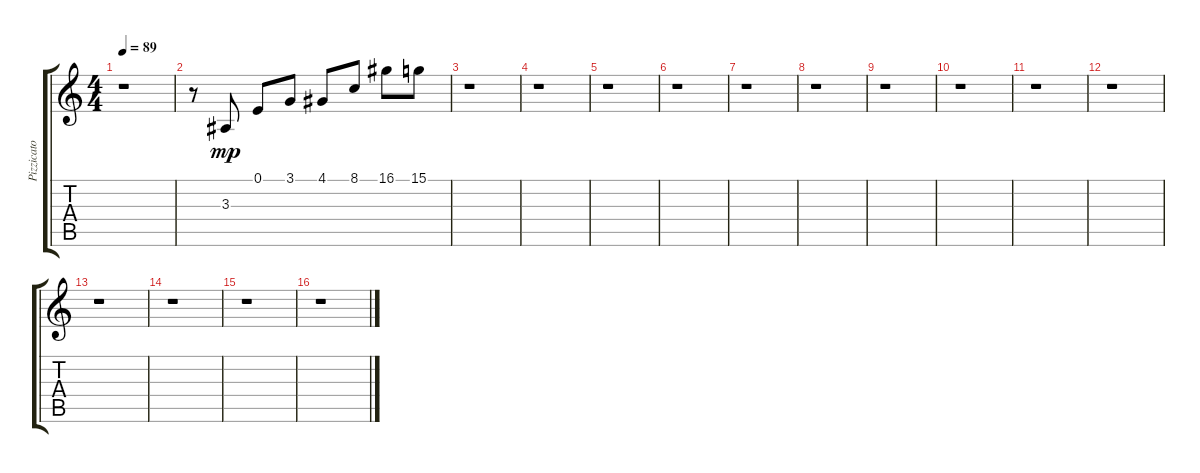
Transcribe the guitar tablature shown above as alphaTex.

\track ("Pizzicato violins" "Pizzicato ") {instrument pizzicatostrings}
\staff {score tabs}
\tuning (E4 B3 G3 D3 A2 E2) {hide}
\ts (4 4)
\tempo 89
\clef g2
\ks c
r.1{dy mp} |
r.8 3.3.8 0.1.8 3.1.8 4.1.8 8.1.8 16.1.8 15.1.8 |
r.1 |
r.1 |
r.1 |
r.1 |
r.1 |
r.1 |
r.1 |
r.1 |
r.1 |
r.1 |
r.1 |
r.1 |
r.1 |
r.1
